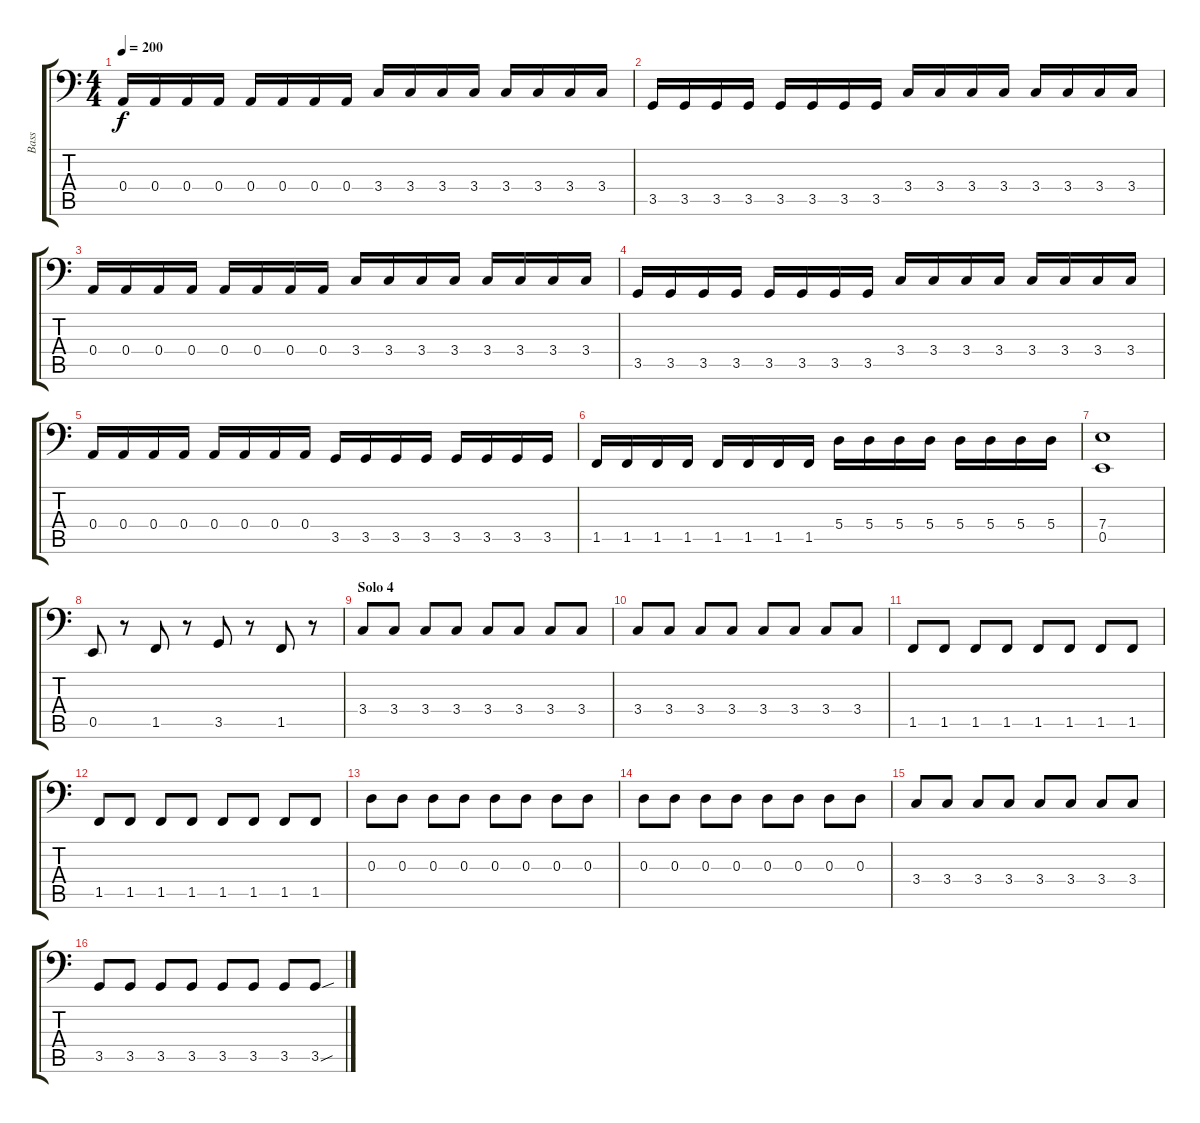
\track ("Bass" "Bass") {instrument electricbassfinger}
\staff {score tabs}
\tuning (C3 G2 D2 A1 E1 B0) {hide}
\ts (4 4)
\tempo 200
\clef f4
\ks c
0.4.16{dy f} 0.4.16 0.4.16 0.4.16 0.4.16 0.4.16 0.4.16 0.4.16 3.4.16 3.4.16 3.4.16 3.4.16 3.4.16 3.4.16 3.4.16 3.4.16 |
3.5.16 3.5.16 3.5.16 3.5.16 3.5.16 3.5.16 3.5.16 3.5.16 3.4.16 3.4.16 3.4.16 3.4.16 3.4.16 3.4.16 3.4.16 3.4.16 |
0.4.16 0.4.16 0.4.16 0.4.16 0.4.16 0.4.16 0.4.16 0.4.16 3.4.16 3.4.16 3.4.16 3.4.16 3.4.16 3.4.16 3.4.16 3.4.16 |
3.5.16 3.5.16 3.5.16 3.5.16 3.5.16 3.5.16 3.5.16 3.5.16 3.4.16 3.4.16 3.4.16 3.4.16 3.4.16 3.4.16 3.4.16 3.4.16 |
0.4.16 0.4.16 0.4.16 0.4.16 0.4.16 0.4.16 0.4.16 0.4.16 3.5.16 3.5.16 3.5.16 3.5.16 3.5.16 3.5.16 3.5.16 3.5.16 |
1.5.16 1.5.16 1.5.16 1.5.16 1.5.16 1.5.16 1.5.16 1.5.16 5.4.16 5.4.16 5.4.16 5.4.16 5.4.16 5.4.16 5.4.16 5.4.16 |
(7.4 0.5).1 |
0.5.8 r.8 1.5.8 r.8 3.5.8 r.8 1.5.8 r.8 |
\section ("" "Solo 4")
3.4.8 3.4.8 3.4.8 3.4.8 3.4.8 3.4.8 3.4.8 3.4.8 |
3.4.8 3.4.8 3.4.8 3.4.8 3.4.8 3.4.8 3.4.8 3.4.8 |
1.5.8 1.5.8 1.5.8 1.5.8 1.5.8 1.5.8 1.5.8 1.5.8 |
1.5.8 1.5.8 1.5.8 1.5.8 1.5.8 1.5.8 1.5.8 1.5.8 |
0.3.8 0.3.8 0.3.8 0.3.8 0.3.8 0.3.8 0.3.8 0.3.8 |
0.3.8 0.3.8 0.3.8 0.3.8 0.3.8 0.3.8 0.3.8 0.3.8 |
3.4.8 3.4.8 3.4.8 3.4.8 3.4.8 3.4.8 3.4.8 3.4.8 |
3.5.8 3.5.8 3.5.8 3.5.8 3.5.8 3.5.8 3.5.8 3.5{sou}.8
